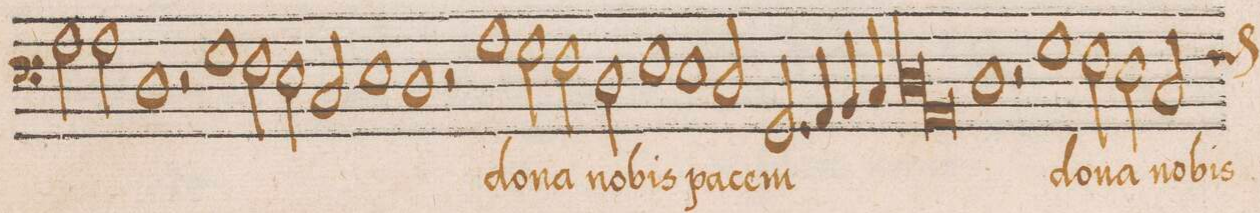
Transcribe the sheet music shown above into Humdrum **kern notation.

**kern	**text
*I"BASSVS	*
*clefF4	*
*k[]	*
*met(c|)	*
*M2/1	*
2A\	.
2A\	.
1D	.
=61	=61
2r	.
1G	.
2F\	.
=62	=62
2E\	.
2C/	.
1E	.
=63	=63
1D	.
2r	.
1A	do-
=64	=64
2G\	-na
2F\	.
2D\	no-
=65	=65
1F	-bis
1E	pa-
=66	=66
2D/	.
2.GG/	-cem
4AA/	.
4BB/	.
4C/	.
=67	=67
*lig	*
1D	.
1AA	.
*Xlig	*
=68	=68
1D	.
2r	.
1G	do-
=69	=69
2F\	-na
2E\	no-
*custos:F	*
2C/	-bis
=70	=70
*-	*-
